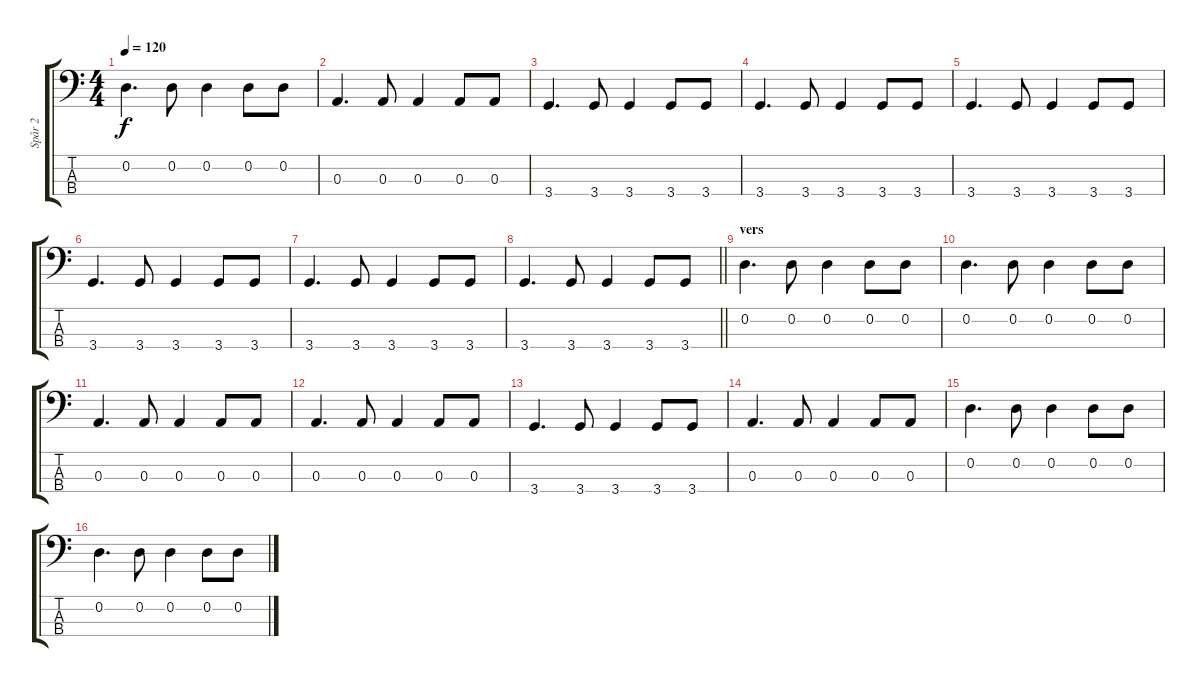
\track ("Spår 2" "Spår 2") {instrument electricbassfinger}
\staff {score tabs}
\tuning (G2 D2 A1 E1) {hide}
\ts (4 4)
\tempo 120
\clef f4
\ks c
0.2.4{d dy f} 0.2.8 0.2.4 0.2.8 0.2.8 |
0.3.4{d} 0.3.8 0.3.4 0.3.8 0.3.8 |
3.4.4{d} 3.4.8 3.4.4 3.4.8 3.4.8 |
3.4.4{d} 3.4.8 3.4.4 3.4.8 3.4.8 |
3.4.4{d} 3.4.8 3.4.4 3.4.8 3.4.8 |
3.4.4{d} 3.4.8 3.4.4 3.4.8 3.4.8 |
3.4.4{d} 3.4.8 3.4.4 3.4.8 3.4.8 |
\barLineRight lightlight
3.4.4{d} 3.4.8 3.4.4 3.4.8 3.4.8 |
\section ("" "vers")
0.2.4{d} 0.2.8 0.2.4 0.2.8 0.2.8 |
0.2.4{d} 0.2.8 0.2.4 0.2.8 0.2.8 |
0.3.4{d} 0.3.8 0.3.4 0.3.8 0.3.8 |
0.3.4{d} 0.3.8 0.3.4 0.3.8 0.3.8 |
3.4.4{d} 3.4.8 3.4.4 3.4.8 3.4.8 |
0.3.4{d} 0.3.8 0.3.4 0.3.8 0.3.8 |
0.2.4{d} 0.2.8 0.2.4 0.2.8 0.2.8 |
0.2.4{d} 0.2.8 0.2.4 0.2.8 0.2.8
